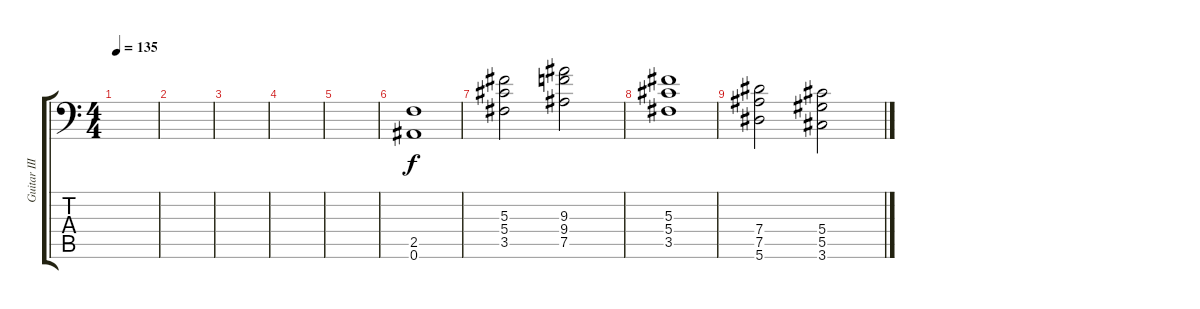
\track ("Guitar III" "Guitar III") {instrument distortionguitar}
\staff {score tabs}
\tuning (Bb3 F3 Db3 Ab2 Eb2 Bb1) {hide}
\ts (4 4)
\tempo 135
\clef f4
\ks c
|
|
|
|
|
(2.5 0.6).1{volume 14 instrument distortionguitar} |
(5.3 5.4 3.5).2 (9.3 9.4 7.5).2 |
(5.3 5.4 3.5).1 |
(7.4 7.5 5.6).2 (5.4 5.5 3.6).2
